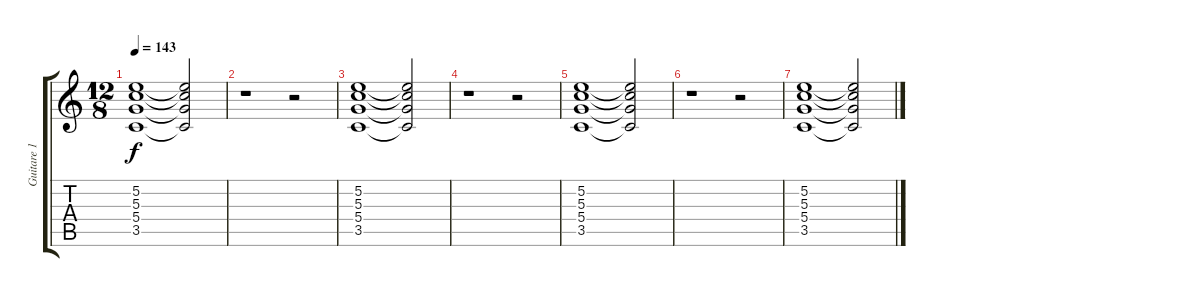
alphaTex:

\track ("Guitare 1" "Guitare 1") {instrument overdrivenguitar}
\staff {score tabs}
\tuning (E4 B3 G3 D3 A2 E2) {hide}
\ts (12 8)
\tempo 143
\clef g2
\ks c
(5.2 5.3 5.4 3.5).1{dy f} (5.2{t} 5.3{t} 5.4{t} 3.5{t}).2 |
r.1 r.2 |
(5.2 5.3 5.4 3.5).1 (5.2{t} 5.3{t} 5.4{t} 3.5{t}).2 |
r.1 r.2 |
(5.2 5.3 5.4 3.5).1 (5.2{t} 5.3{t} 5.4{t} 3.5{t}).2 |
r.1 r.2 |
(5.2 5.3 5.4 3.5).1 (5.2{t} 5.3{t} 5.4{t} 3.5{t}).2
